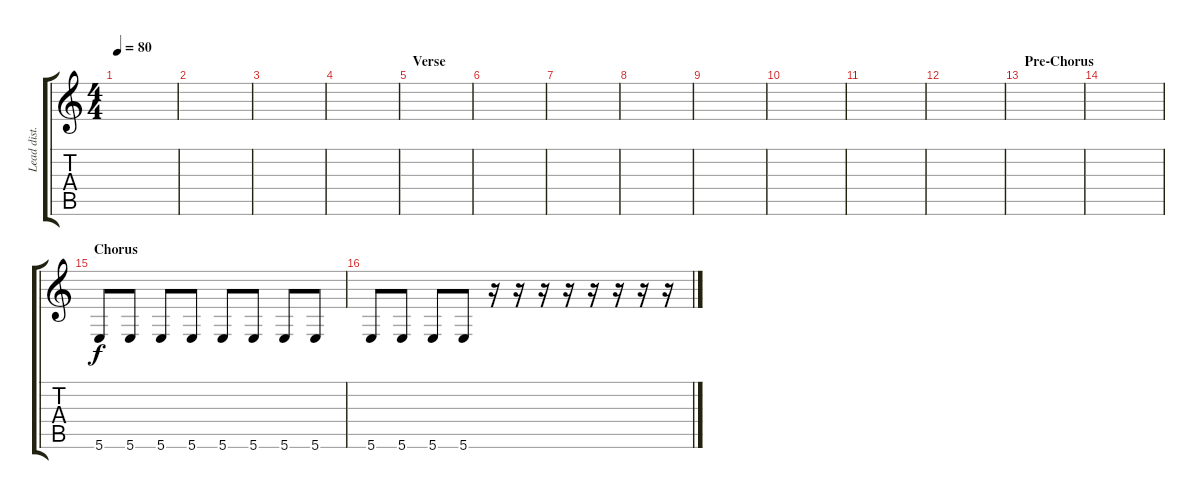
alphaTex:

\track ("Lead dist." "Lead dist.") {instrument distortionguitar}
\staff {score tabs}
\tuning (Db4 Ab3 E3 B2 Gb2 B1) {hide}
\ts (4 4)
\tempo 80
\clef g2
\ks c
|
|
|
|
\section ("" "Verse")
|
|
|
|
|
|
|
|
\section ("" "Pre-Chorus")
|
|
\section ("" "Chorus")
5.6.8 5.6.8 5.6.8 5.6.8 5.6.8 5.6.8 5.6.8 5.6.8 |
5.6.8 5.6.8 5.6.8 5.6.8 r.16 r.16 r.16 r.16 r.16 r.16 r.16 r.16
